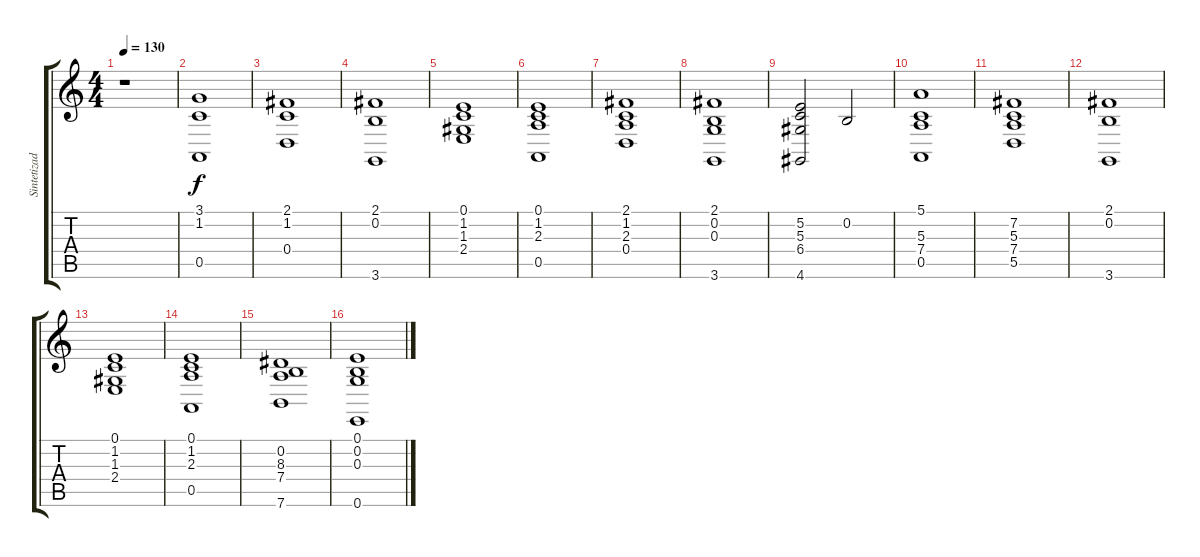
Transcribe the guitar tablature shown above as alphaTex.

\track ("Sintetizador" "Sintetizad") {instrument pad2warm}
\staff {score tabs}
\tuning (E4 B3 G3 D3 A2 E2) {hide}
\ts (4 4)
\tempo 130
\clef g2
\ks c
r.1{dy f} |
(3.1 1.2 0.5).1 |
(2.1 1.2 0.4).1 |
(2.1 0.2 3.6).1 |
(0.1 1.2 1.3 2.4).1 |
(0.1 1.2 2.3 0.5).1 |
(2.1 1.2 2.3 0.4).1 |
(2.1 0.2 0.3 3.6).1 |
(5.2 5.3 6.4 4.6).2 0.2.2 |
(5.1 5.3 7.4 0.5).1 |
(7.2 5.3 7.4 5.5).1 |
(2.1 0.2 3.6).1 |
(0.1 1.2 1.3 2.4).1 |
(0.1 1.2 2.3 0.5).1 |
(0.2 8.3 7.4 7.6).1 |
(0.1 0.2 0.3 0.6).1
